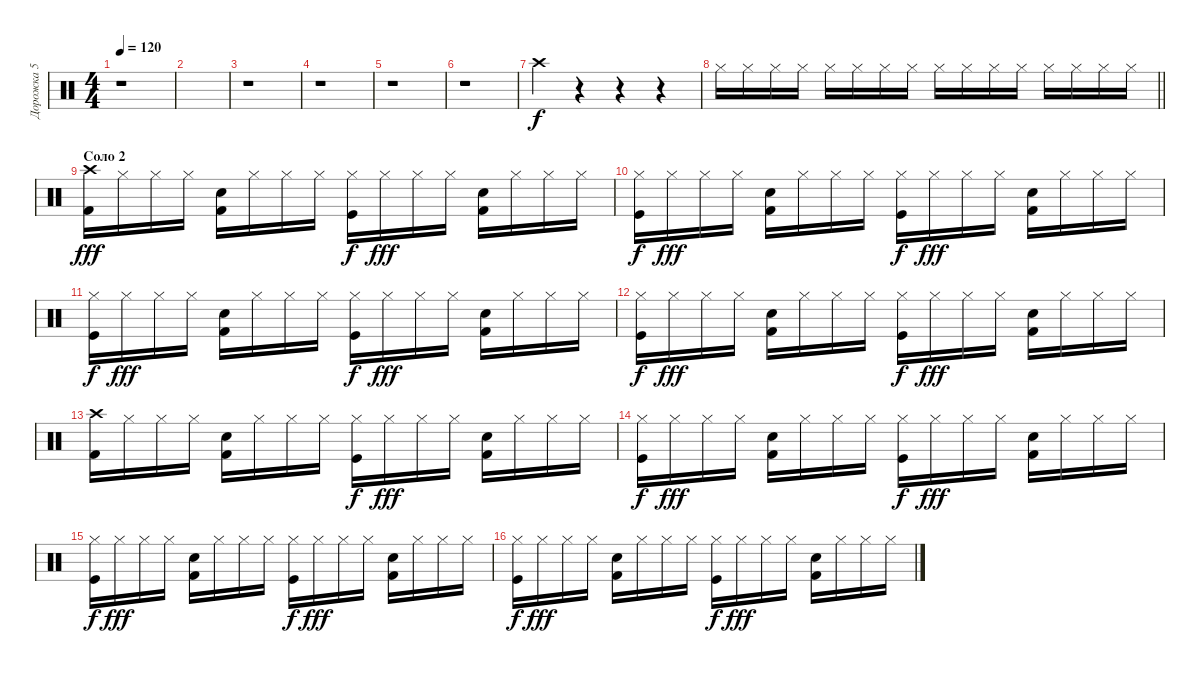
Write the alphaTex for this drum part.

\track ("Дорожка 5" "Дорожка 5") {solo instrument percussion}
\staff {score}
\articulation defaults
\ts (4 4)
\tempo 120
\clef neutral
\ks c
r.1{dy f} |
|
r.1 |
r.1 |
r.1 |
r.1 |
"Crash high (hit)".4 r.4 r.4 r.4 |
\barLineRight lightlight "Hi-Hat (closed)".16 "Hi-Hat (closed)".16 "Hi-Hat (closed)".16 "Hi-Hat (closed)".16 "Hi-Hat (closed)".16 "Hi-Hat (closed)".16 "Hi-Hat (closed)".16 "Hi-Hat (closed)".16 "Hi-Hat (closed)".16 "Hi-Hat (closed)".16 "Hi-Hat (closed)".16 "Hi-Hat (closed)".16 "Hi-Hat (closed)".16 "Hi-Hat (closed)".16 "Hi-Hat (closed)".16 "Hi-Hat (closed)".16
|
\section ("" "Соло 2")
("Crash high (hit)" "Kick (hit) 2").16{dy fff} "Hi-Hat (closed)".16 "Hi-Hat (closed)".16 "Hi-Hat (closed)".16 ("Snare (hit) 2" "Kick (hit) 2").16 "Hi-Hat (closed)".16 "Hi-Hat (closed)".16 "Hi-Hat (closed)".16 ("Kick (hit)" "Hi-Hat (closed)").16{dy f} "Hi-Hat (closed)".16{dy fff} "Hi-Hat (closed)".16 "Hi-Hat (closed)".16 ("Snare (hit) 2" "Kick (hit) 2").16 "Hi-Hat (closed)".16 "Hi-Hat (closed)".16 "Hi-Hat (closed)".16 |
("Kick (hit)" "Hi-Hat (closed)").16{dy f} "Hi-Hat (closed)".16{dy fff} "Hi-Hat (closed)".16 "Hi-Hat (closed)".16 ("Snare (hit) 2" "Kick (hit) 2").16 "Hi-Hat (closed)".16 "Hi-Hat (closed)".16 "Hi-Hat (closed)".16 ("Kick (hit)" "Hi-Hat (closed)").16{dy f} "Hi-Hat (closed)".16{dy fff} "Hi-Hat (closed)".16 "Hi-Hat (closed)".16 ("Snare (hit) 2" "Kick (hit) 2").16 "Hi-Hat (closed)".16 "Hi-Hat (closed)".16 "Hi-Hat (closed)".16 |
("Kick (hit)" "Hi-Hat (closed)").16{dy f} "Hi-Hat (closed)".16{dy fff} "Hi-Hat (closed)".16 "Hi-Hat (closed)".16 ("Snare (hit) 2" "Kick (hit) 2").16 "Hi-Hat (closed)".16 "Hi-Hat (closed)".16 "Hi-Hat (closed)".16 ("Kick (hit)" "Hi-Hat (closed)").16{dy f} "Hi-Hat (closed)".16{dy fff} "Hi-Hat (closed)".16 "Hi-Hat (closed)".16 ("Snare (hit) 2" "Kick (hit) 2").16 "Hi-Hat (closed)".16 "Hi-Hat (closed)".16 "Hi-Hat (closed)".16 |
("Kick (hit)" "Hi-Hat (closed)").16{dy f} "Hi-Hat (closed)".16{dy fff} "Hi-Hat (closed)".16 "Hi-Hat (closed)".16 ("Snare (hit) 2" "Kick (hit) 2").16 "Hi-Hat (closed)".16 "Hi-Hat (closed)".16 "Hi-Hat (closed)".16 ("Kick (hit)" "Hi-Hat (closed)").16{dy f} "Hi-Hat (closed)".16{dy fff} "Hi-Hat (closed)".16 "Hi-Hat (closed)".16 ("Snare (hit) 2" "Kick (hit) 2").16 "Hi-Hat (closed)".16 "Hi-Hat (closed)".16 "Hi-Hat (closed)".16 |
("Crash high (hit)" "Kick (hit) 2").16 "Hi-Hat (closed)".16 "Hi-Hat (closed)".16 "Hi-Hat (closed)".16 ("Snare (hit) 2" "Kick (hit) 2").16 "Hi-Hat (closed)".16 "Hi-Hat (closed)".16 "Hi-Hat (closed)".16 ("Kick (hit)" "Hi-Hat (closed)").16{dy f} "Hi-Hat (closed)".16{dy fff} "Hi-Hat (closed)".16 "Hi-Hat (closed)".16 ("Snare (hit) 2" "Kick (hit) 2").16 "Hi-Hat (closed)".16 "Hi-Hat (closed)".16 "Hi-Hat (closed)".16 |
("Kick (hit)" "Hi-Hat (closed)").16{dy f} "Hi-Hat (closed)".16{dy fff} "Hi-Hat (closed)".16 "Hi-Hat (closed)".16 ("Snare (hit) 2" "Kick (hit) 2").16 "Hi-Hat (closed)".16 "Hi-Hat (closed)".16 "Hi-Hat (closed)".16 ("Kick (hit)" "Hi-Hat (closed)").16{dy f} "Hi-Hat (closed)".16{dy fff} "Hi-Hat (closed)".16 "Hi-Hat (closed)".16 ("Snare (hit) 2" "Kick (hit) 2").16 "Hi-Hat (closed)".16 "Hi-Hat (closed)".16 "Hi-Hat (closed)".16 |
("Kick (hit)" "Hi-Hat (closed)").16{dy f} "Hi-Hat (closed)".16{dy fff} "Hi-Hat (closed)".16 "Hi-Hat (closed)".16 ("Snare (hit) 2" "Kick (hit) 2").16 "Hi-Hat (closed)".16 "Hi-Hat (closed)".16 "Hi-Hat (closed)".16 ("Kick (hit)" "Hi-Hat (closed)").16{dy f} "Hi-Hat (closed)".16{dy fff} "Hi-Hat (closed)".16 "Hi-Hat (closed)".16 ("Snare (hit) 2" "Kick (hit) 2").16 "Hi-Hat (closed)".16 "Hi-Hat (closed)".16 "Hi-Hat (closed)".16 |
("Kick (hit)" "Hi-Hat (closed)").16{dy f} "Hi-Hat (closed)".16{dy fff} "Hi-Hat (closed)".16 "Hi-Hat (closed)".16 ("Snare (hit) 2" "Kick (hit) 2").16 "Hi-Hat (closed)".16 "Hi-Hat (closed)".16 "Hi-Hat (closed)".16 ("Kick (hit)" "Hi-Hat (closed)").16{dy f} "Hi-Hat (closed)".16{dy fff} "Hi-Hat (closed)".16 "Hi-Hat (closed)".16 ("Snare (hit) 2" "Kick (hit) 2").16 "Hi-Hat (closed)".16 "Hi-Hat (closed)".16 "Hi-Hat (closed)".16
